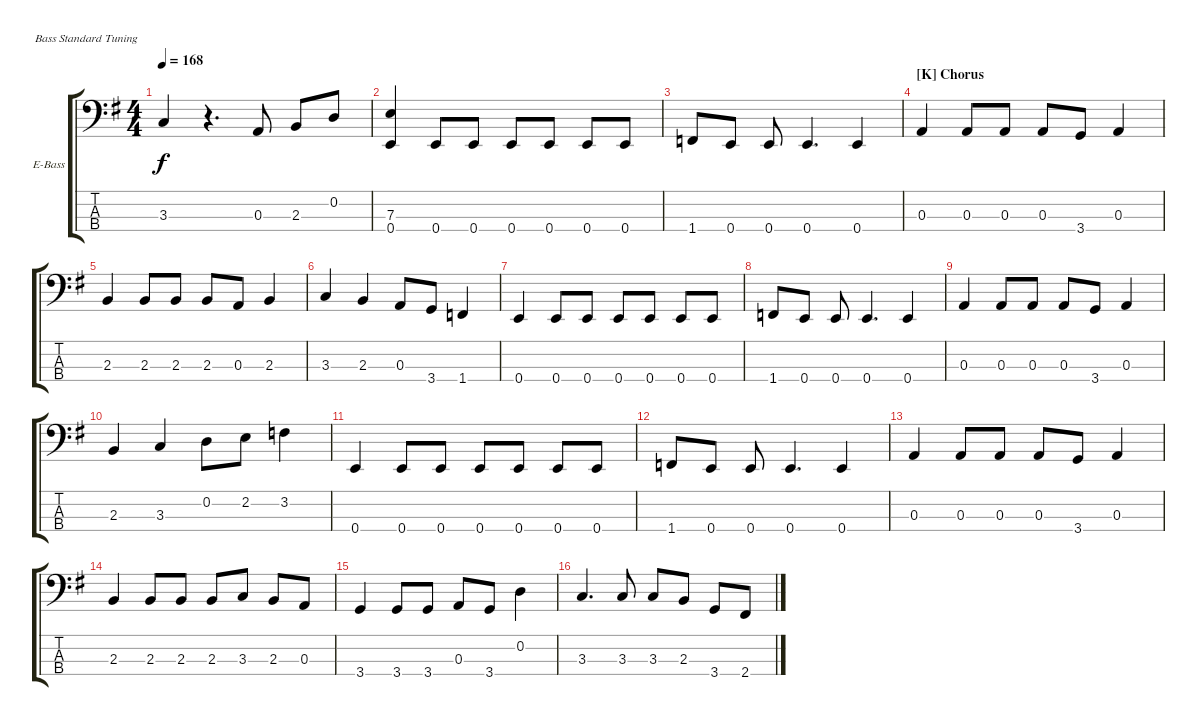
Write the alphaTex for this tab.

\bracketExtendMode groupsimilarinstruments
\firstSystemTrackNameOrientation horizontal
\otherSystemsTrackNameOrientation horizontal
\track ("Bass" "E-Bass") {instrument electricbasspick}
\staff {score tabs}
\tuning (G2 D2 A1 E1)
\ts (4 4)
\tempo 168
\clef f4
\scale
1.07818
\ks g
3.3.4{dy f} r.4{d} 0.3.8 2.3.8 0.2.8 |
\scale
0.921816 (7.3 0.4).4 0.4.8 0.4.8 0.4.8 0.4.8 0.4.8 0.4.8 |
\scale
1.07818 1.4.8 0.4.8 0.4.8 0.4.4{d} 0.4.4 |
\section ("K" "Chorus")
\scale
0.921816 0.3.4 0.3.8 0.3.8 0.3.8 3.4.8 0.3.4 |
\scale
1.07818 2.3.4 2.3.8 2.3.8 2.3.8 0.3.8 2.3.4 |
\scale
0.921816 3.3.4 2.3.4 0.3.8 3.4.8 1.4.4 |
\scale
1.07818 0.4.4 0.4.8 0.4.8 0.4.8 0.4.8 0.4.8 0.4.8 |
\scale
0.921816 1.4.8 0.4.8 0.4.8 0.4.4{d} 0.4.4 |
\scale
1.07818 0.3.4 0.3.8 0.3.8 0.3.8 3.4.8 0.3.4 |
\scale
0.921816 2.3.4 3.3.4 0.2.8 2.2.8 3.2.4 |
\scale
1.07818 0.4.4 0.4.8 0.4.8 0.4.8 0.4.8 0.4.8 0.4.8 |
\scale
0.921816 1.4.8 0.4.8 0.4.8 0.4.4{d} 0.4.4 |
\scale
1.07818 0.3.4 0.3.8 0.3.8 0.3.8 3.4.8 0.3.4 |
\scale
0.921816 2.3.4 2.3.8 2.3.8 2.3.8 3.3.8 2.3.8 0.3.8 |
\scale
1.07818 3.4.4 3.4.8 3.4.8 0.3.8 3.4.8 0.2.4 |
\scale
0.921816 3.3.4{d} 3.3.8 3.3.8 2.3.8 3.4.8 2.4.8
